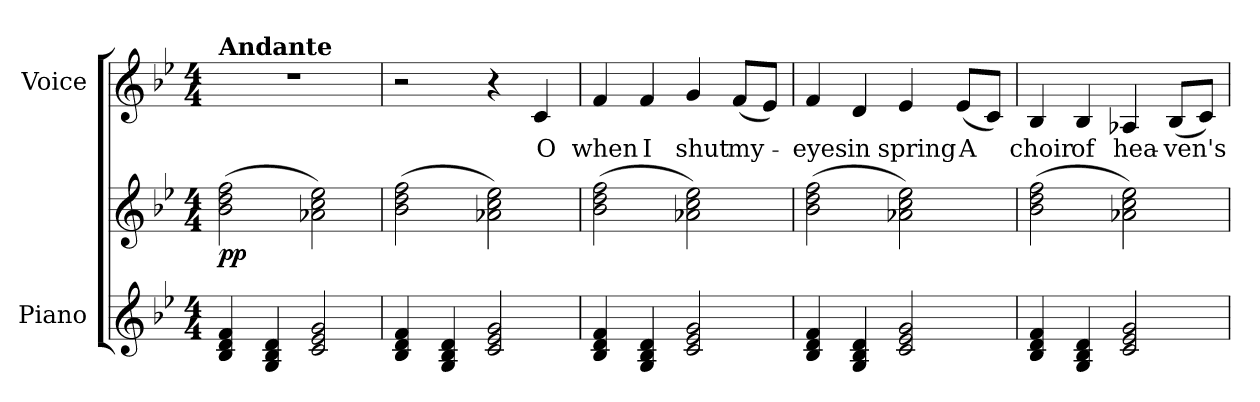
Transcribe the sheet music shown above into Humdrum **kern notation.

**kern	**kern	**dynam	**kern	**text
*part2	*part2	*part2	*part1	*part1
*staff3	*staff2	*staff2/3	*staff1	*staff1
*I"Piano	*	*	*I"Voice	*
*I'Pno	*	*	*	*
*clefG2	*clefG2	*	*clefG2	*
*k[b-e-]	*k[b-e-]	*	*k[b-e-]	*
*M4/4	*M4/4	*	*M4/4	*
=1	=1	=1	=1	=1
!	!	!	!LO:TX:a:B:t=Andante	!
!	!	!LO:DY:b	!	!
4B-/ 4d/ 4f/	(>2b-\ 2dd\ 2ff\	pp	1r	.
4G/ 4B-/ 4d/	.	.	.	.
2c/ 2e-/ 2g/	2a-X\ 2cc\ 2ee-\)	.	.	.
=2	=2	=2	=2	=2
4B-/ 4d/ 4f/	(>2b-\ 2dd\ 2ff\	.	2r	.
4G/ 4B-/ 4d/	.	.	.	.
2c/ 2e-/ 2g/	2a-X\ 2cc\ 2ee-\)	.	4r	.
!	!	!	!	!LO:LY:b
.	.	.	4c/	O
=3	=3	=3	=3	=3
!	!	!	!	!LO:LY:b
4B-/ 4d/ 4f/	(>2b-\ 2dd\ 2ff\	.	4f/	when
!	!	!	!	!LO:LY:b
4G/ 4B-/ 4d/	.	.	4f/	I
!	!	!	!	!LO:LY:b
2c/ 2e-/ 2g/	2a-X\ 2cc\ 2ee-\)	.	4g/	shut
!	!	!	!	!LO:LY:b
.	.	.	(<8f/L	my-
.	.	.	8e-/J)	.
=4	=4	=4	=4	=4
!	!	!	!	!LO:LY:b
4B-/ 4d/ 4f/	(>2b-\ 2dd\ 2ff\	.	4f/	-eyes
!	!	!	!	!LO:LY:b
4G/ 4B-/ 4d/	.	.	4d/	in
!	!	!	!	!LO:LY:b
2c/ 2e-/ 2g/	2a-X\ 2cc\ 2ee-\)	.	4e-/	spring
!	!	!	!	!LO:LY:b
.	.	.	(<8e-/L	A
.	.	.	8c/J)	.
!!LO:LB:g=z
=5	=5	=5	=5	=5
!	!	!	!	!LO:LY:b
4B-/ 4d/ 4f/	(>2b-\ 2dd\ 2ff\	.	4B-/	choir
!	!	!	!	!LO:LY:b
4G/ 4B-/ 4d/	.	.	4B-/	of
!	!	!	!	!LO:LY:b
2c/ 2e-/ 2g/	2a-X\ 2cc\ 2ee-\)	.	4A-X/	hea-
!	!	!	!	!LO:LY:b
.	.	.	(<8B-/L	-ven's
.	.	.	8c/J)	.
=	=	=	=	=
*-	*-	*-	*-	*-
